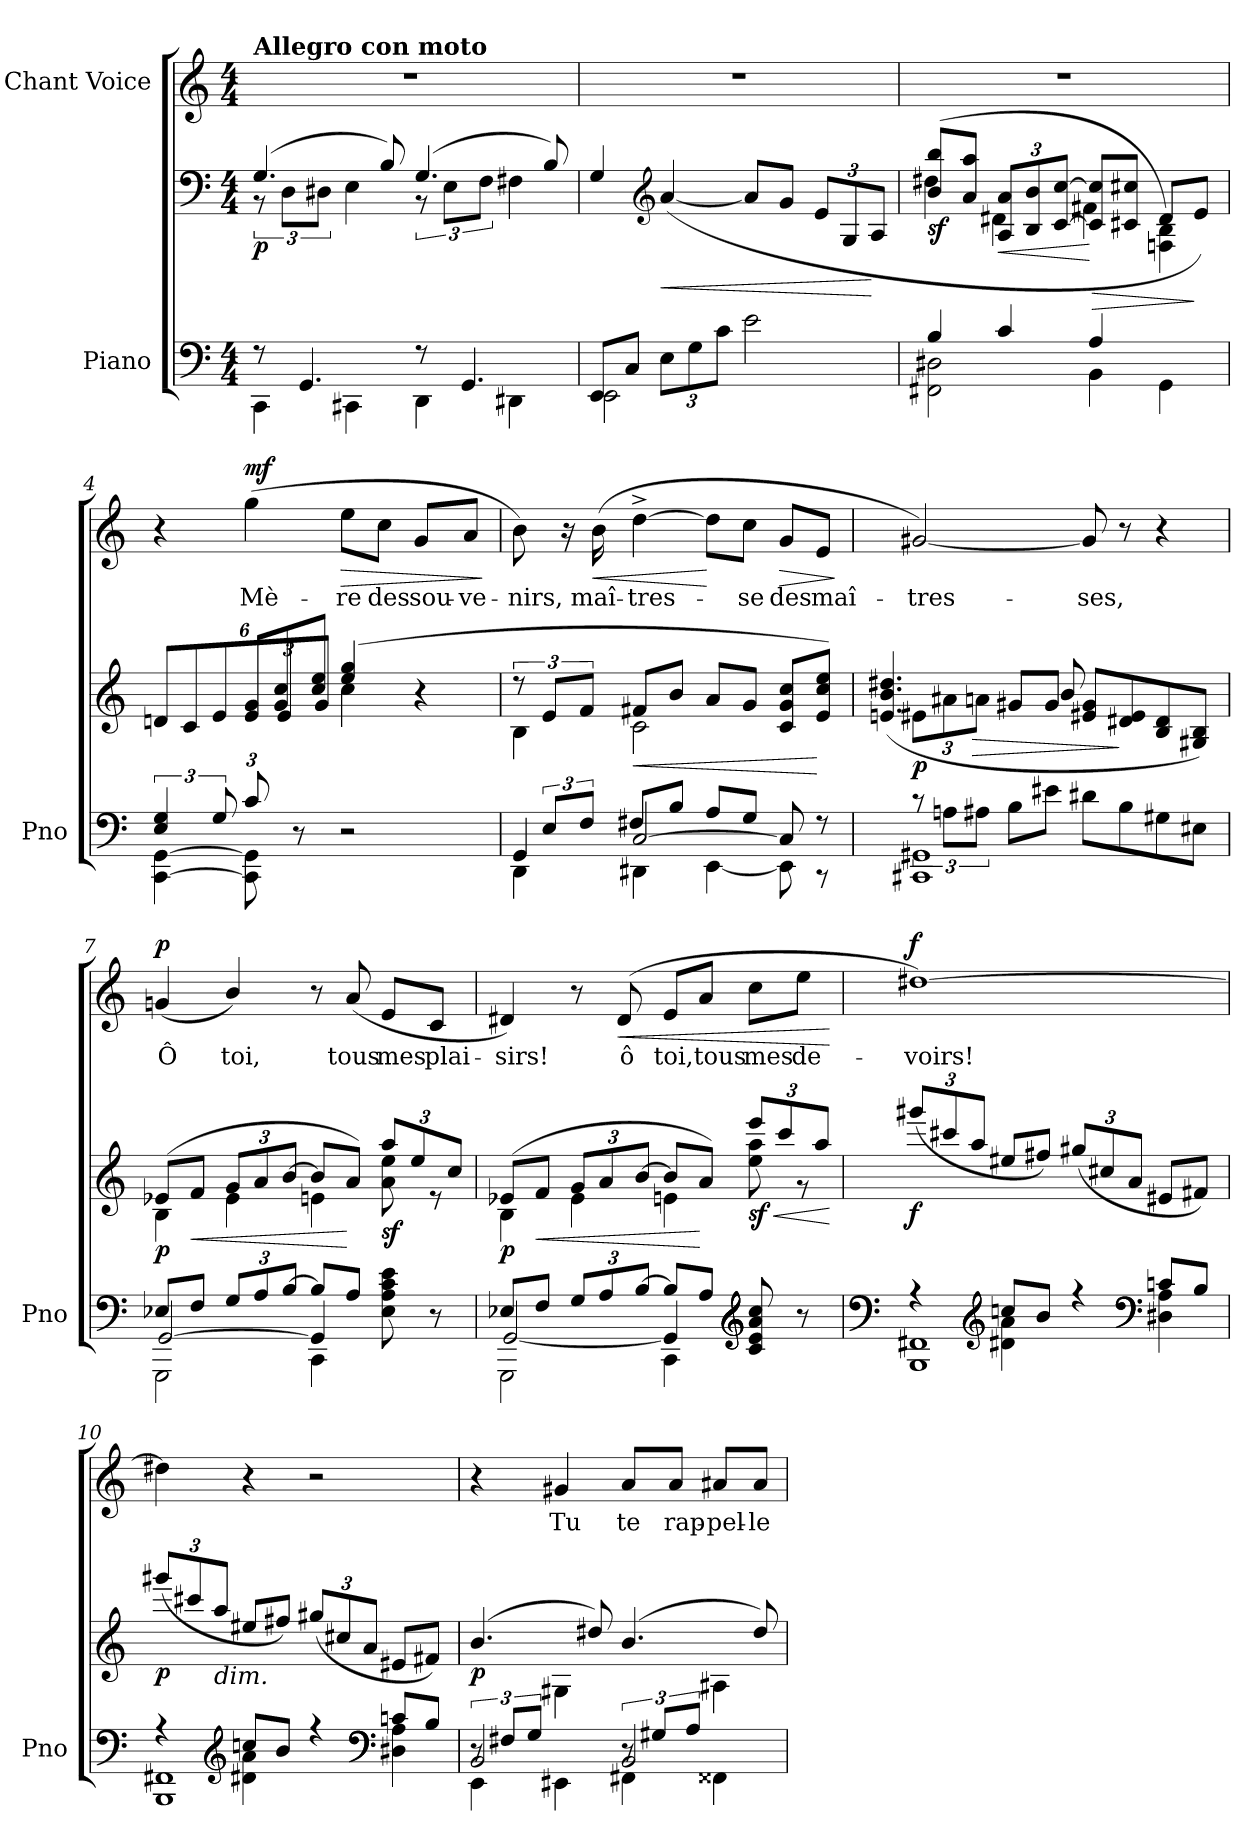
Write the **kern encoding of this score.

**kern	**kern	**dynam	**kern	**text	**dynam
*part2	*part2	*part2	*part1	*part1	*part1
*staff3	*staff2	*staff2/3	*staff1	*staff1	*staff1
*I"Piano	*	*	*I"Chant Voice	*	*
*I'Pno	*	*	*	*	*
*clefF4	*clefF4	*	*clefG2	*	*
*k[]	*k[]	*	*k[]	*	*
*M4/4	*M4/4	*	*M4/4	*	*
=1	=1	=1	=1	=1	=1
*^	*^	*	*	*	*
!	!	!	!	!	!LO:TX:a:B:t=Allegro con moto	!	!
!	!	!	!	!LO:DY:b	!	!	!
8r	4CC\	(4.G/	12r	p	1r	.	.
.	.	.	12D\L	.	.	.	.
4.GG/	.	.	.	.	.	.	.
.	.	.	12D#X\J	.	.	.	.
.	4CC#X\	.	4E\	.	.	.	.
.	.	8B/)	.	.	.	.	.
8r	4DD\	(4.G/	12r	.	.	.	.
.	.	.	12E\L	.	.	.	.
4.GG/	.	.	.	.	.	.	.
.	.	.	12F\J	.	.	.	.
.	4DD#X\	.	4F#X\	.	.	.	.
.	.	8B/)	.	.	.	.	.
*	*	*v	*v	*	*	*	*
=2	=2	=2	=2	=2	=2	=2
8EE/L	2EE\	4G/	.	1r	.	.
8C/J	.	.	.	.	.	.
*	*	*clefG2	*	*	*	*
*Xbrackettup	*	*	*	*	*	*
!	!	!	!LO:HP:b	!	!	!
12E\L	.	([4a/	<	.	.	.
12G\	.	.	.	.	.	.
12c\J	.	.	.	.	.	.
2e\	2ryy	8a/L]	.	.	.	.
.	.	8g/J	.	.	.	.
*	*	*Xbrackettup	*	*	*	*
.	.	12e/L	.	.	.	.
.	.	12G/	.	.	.	.
.	.	12A/J	[	.	.	.
=3	=3	=3	=3	=3	=3	=3
*	*	*^	*	*	*	*
!	!	!	!	!LO:DY:b	!	!	!
4B/	2FF#X\ 2D#X\	(8b/ 8bb/L	4dd#X\	sf	1r	.	.
.	.	8a/ 8aa/J	.	.	.	.	.
!	!	!	!	!LO:HP:b	!	!	!
4c/	.	12A/ 12a/L	4d#X\	<	.	.	.
.	.	12B/ 12b/	.	.	.	.	.
.	.	[12c/ [12cc/J	.	.	.	.	.
!	!	!	!	!LO:HP:n=1:b	!	!	!
4A/	4BB\	8c/] 8cc/]L	4f#X\	[ >	.	.	.
.	.	8c#X/ 8cc#X/J	.	.	.	.	.
4ryy	4GG\	8d#/L	4Fn\ 4B\)	.	.	.	.
.	.	8e/J)	.	]	.	.	.
=4	=4	=4	=4	=4	=4	=4	=4
*	*brackettup	*	*	*	*	*	*
*	*^	*	*	*	*	*	*
4ryy	6E/ 6G/	[4CC\ [4GG\	4ryy	(12dn/L	.	4r	.	.
.	.	.	.	12c/	.	.	.	.
.	12G/	.	.	12e/J	.	.	.	.
*Xbrackettup	*	*	*	*	*	*	*	*
!	!	!	!	!	!	!	!	!LO:DY:b
12c/L	4ryy	8CC\] 8GG\]	12e/ 12g/L	12ryy	.	(4gg\	Mè-	mf
3%2ryy	.	.	12g/ 12cc/	12e\	.	.	.	.
.	.	8r	.	.	.	.	.	.
.	.	.	12cc/ 12ee/J	12g\J	.	.	.	.
!	!	!	!	!	!	!	!	!LO:HP:b
.	2r	2ryy	(4ee/ 4gg/	4cc\	.	8ee\L	-re	>
.	.	.	.	.	.	8cc\J	des	.
.	.	.	4r	4ryy	.	8g/L	sou-	.
.	.	.	.	.	.	8a/J	-ve-	.
*v	*v	*v	*	*	*	*	*	*
*	*v	*v	*	*	*	*
.	.	.	.	.	]
=5	=5	=5	=5	=5	=5
*^	*	*	*	*	*
*	*^	*	*	*	*	*
*	*	*brackettup	*brackettup	*	*	*	*
*	*	*	*^	*	*	*	*
4GG/	4DD\	12ryy	12r	4B\	.	8b\)	-nirs,	.
.	.	12E/L	12e/L	.	.	.	.	.
.	.	.	.	.	.	16r	.	.
.	.	12F/J	12f/J	.	.	.	.	.
!	!	!	!	!	!	!	!	!LO:HP:b
.	.	.	.	.	.	(16b\	maî-	<
!	!	!	!	!	!LO:HP:b	!	!	!
[2C/	4DD#X\	8F#X/L	8f#X/L	2c\	<	[4dd^\	-tres-	.
.	.	8B/J	8b/J	.	.	.	.	.
.	[4EE\	8A/L	8a/L	.	.	8dd\L]	.	[
.	.	8G/J	8g/J	.	.	8cc\J	-se	.
!	!	!	!	!	!	!	!	!LO:HP:b
8C/]	8EE\]	4ryy	8c/ 8g/ 8cc/L	4ryy	.	8g/L	des	>
8r	8r	.	8e/ 8cc/ 8ee/J)	.	[	8e/J	maî-	.
*v	*v	*v	*	*	*	*	*	*
*	*v	*v	*	*	*	*
.	.	.	.	.	]
=6	=6	=6	=6	=6	=6
*^	*^	*	*	*	*
!	!	!	!	!LO:DY:b	!	!	!
12r	1CC#X 1GG#X	12e#X\L	(4.en/ 4.b/ 4.dd#X/	p	[2g#X/)	-tres-	.
12An\L	.	12a#X\	.	.	.	.	.
!	!	!	!	!LO:HP:b	!	!	!
12A#X\J	.	12an\J	.	>	.	.	.
8B\L	.	8g#X/L	.	.	.	.	.
8e#X\J	.	8g#/J	8b/	.	.	.	.
8d#X\L	.	2ryy	8e#X/ 8g#/L	.	8g#/]	-ses,	.
8B\	.	.	8d#X/ 8e#/	]	8r	.	.
8G#X\	.	.	8B/ 8d#/	.	4r	.	.
8E#X\J	.	.	8G#X/ 8B/J)	.	.	.	.
=7	=7	=7	=7	=7	=7	=7	=7
*	*^	*	*	*	*	*	*
!	!	!	!	!	!LO:DY:b	!	!	!LO:DY:b
8E-X/L	2GGG\	[2GG/	(8e-X/L	4B\	p	(4gn/	Ô	p
!	!	!	!	!	!LO:HP:b	!	!	!
8F/J	.	.	8f/J	.	<	.	.	.
*Xbrackettup	*	*	*Xbrackettup	*	*	*	*	*
12G/L	.	.	12g/L	4e-\	.	4b/)	toi,	.
12A/	.	.	12a/	.	.	.	.	.
[12B/J	.	.	[12b/J	.	.	.	.	.
8B/L]	4CC\	4GG/]	8b/L]	4en\	.	8r	.	.
8A/J	.	.	8a/J)	.	[	(8a/	tous	.
!	!	!	!	!	!LO:DY:b	!	!	!
4ryy	8E-\ 8A\ 8c\ 8e\	4ryy	12aa/L	8a\ 8ee\	sf	8e/L	mes	.
.	.	.	12ee/	.	.	.	.	.
.	8r	.	.	8r	.	8c/J	plai-	.
.	.	.	12cc/J	.	.	.	.	.
=8	=8	=8	=8	=8	=8	=8	=8	=8
!	!	!	!	!	!LO:DY:b	!	!	!
8E-X/L	[2GG/	2GGG\	(8e-X/L	4B\	p	4d#X/)	-sirs!	.
!	!	!	!	!	!LO:HP:b	!	!	!
8F/J	.	.	8f/J	.	<	.	.	.
12G/L	.	.	12g/L	4e-\	.	8r	.	.
12A/	.	.	12a/	.	.	.	.	.
!	!	!	!	!	!	!	!	!LO:HP:b
.	.	.	.	.	.	(8d#/	ô	<
[12B/J	.	.	[12b/J	.	.	.	.	.
8B/L]	4GG/]	4CC\	8b/L]	4en\	.	8e/L	toi,	.
8A/J	.	.	8a/J)	.	[	8a/J	tous	.
*clefG2	*	*	*	*	*	*	*	*
!	!	!	!	!	!LO:HP:b	!	!	!
!	!	!	!	!	!LO:DY:n=1:b	!	!	!
8c/ 8e/ 8a/ 8cc/	4ryy	4ryy	12eee/L	8ee\ 8aa\	< sf	8cc\L	mes	.
.	.	.	12ccc/	.	.	.	.	.
8r	.	.	.	8r	.	8ee\J	de-	.
.	.	.	12aa/J	.	.	.	.	.
*v	*v	*v	*	*	*	*	*	*
*	*v	*v	*	*	*	*
.	.	[	.	.	[
=9	=9	=9	=9	=9	=9
*clefF4	*	*	*	*	*
*^	*	*	*	*	*
*	*^	*	*	*	*	*
!	!	!	!	!LO:DY:b	!	!	!LO:DY:b
4r	4ryy	1BBB 1FF#X	(12ggg#X/L	f	[1dd#X)	-voirs!	f
.	.	.	12ccc#X/	.	.	.	.
.	.	.	12aa/J	.	.	.	.
*clefG2	*	*	*	*	*	*	*
8ccn/L	4d#X\ 4a\	.	8ee#X/L	.	.	.	.
8b/J	.	.	8ff#X/J)	.	.	.	.
4r	4ryy	.	(12gg#X/L	.	.	.	.
.	.	.	12cc#X/	.	.	.	.
.	.	.	12a/J	.	.	.	.
*clefF4	*	*	*	*	*	*	*
8cn/L	4D#X\ 4A\	.	8e#X/L	.	.	.	.
8B/J	.	.	8f#X/J)	.	.	.	.
=10	=10	=10	=10	=10	=10	=10	=10
!	!	!	!	!LO:DY:b	!	!	!
4r	4ryy	1BBB 1FF#X	(12ggg#X/L	p	4dd#X\]	.	.
.	.	.	12ccc#X/	.	.	.	.
!	!	!	!LO:TX:b:i:t=dim.	!	!	!	!
.	.	.	12aa/J	.	.	.	.
*clefG2	*	*	*	*	*	*	*
8ccn/L	4d#X\ 4a\	.	8ee#X/L	.	4r	.	.
8b/J	.	.	8ff#X/J)	.	.	.	.
4r	4ryy	.	(12gg#X/L	.	2r	.	.
.	.	.	12cc#X/	.	.	.	.
.	.	.	12a/J	.	.	.	.
*clefF4	*	*	*	*	*	*	*
8cn/L	4D#X\ 4A\	.	8e#X/L	.	.	.	.
8B/J	.	.	8f#X/J)	.	.	.	.
=11	=11	=11	=11	=11	=11	=11	=11
*brackettup	*	*	*	*	*	*	*
*	*	*	*^	*	*	*	*
!	!	!	!	!	!LO:DY:b	!	!	!
12r	2BB/	4EE\	(4.b/	4ryy	p	4r	.	.
12F#X/L	.	.	.	.	.	.	.	.
12G/J	.	.	.	.	.	.	.	.
4ryy	.	4EE#X\	.	(4G#X\	.	4g#X/	Tu	.
.	.	.	8dd#X/)	.	.	.	.	.
12r	2BB/	4FF#X\	(4.b/	4ryy	.	8a/L	te	.
12G#X/L	.	.	.	.	.	.	.	.
.	.	.	.	.	.	8a/J	rap-	.
12A/J	.	.	.	.	.	.	.	.
4ryy	.	4FF##X\	.	(4A#X\	.	8a#X/L	-pel-	.
.	.	.	8dd#/)	.	.	8a#/J	-le-	.
*v	*v	*v	*	*	*	*	*	*
*	*v	*v	*	*	*	*
=	=	=	=	=	=
*-	*-	*-	*-	*-	*-
